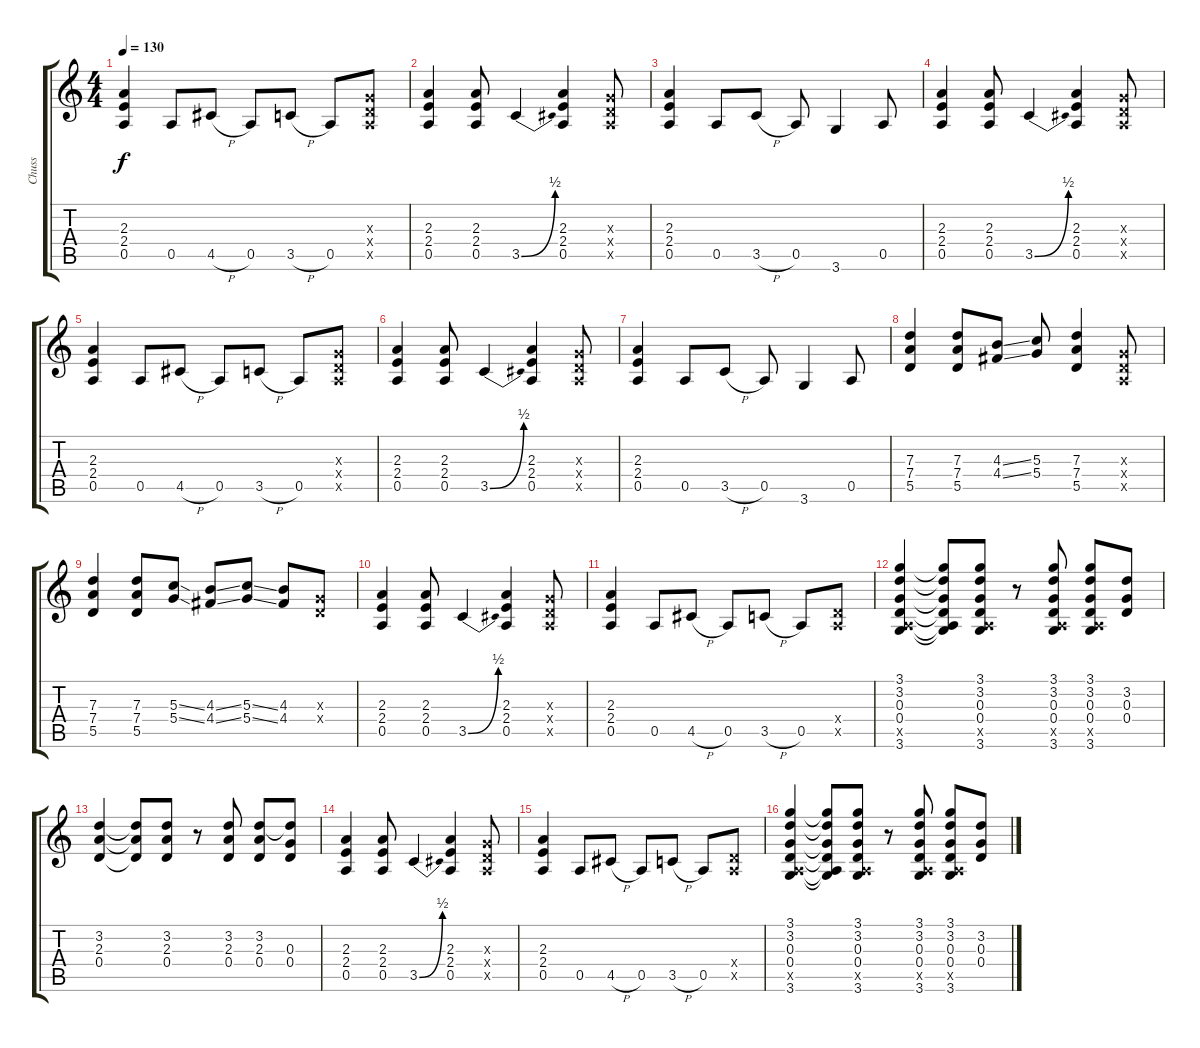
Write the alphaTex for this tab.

\track ("Chuss" "Chuss") {instrument overdrivenguitar}
\staff {score tabs}
\tuning (E4 B3 G3 D3 A2 E2) {hide}
\ts (4 4)
\tempo 130
\clef g2
\ks c
(2.3 2.4 0.5).4{dy f} 0.5.8 4.5{h}.8 0.5.8 3.5{h}.8 0.5.8 (0.3{x} 0.4{x} 0.5{x}).8 |
(2.3 2.4 0.5).4 (2.3 2.4 0.5).8 3.5{be (bend 0 0 60 2)}.4 (2.3 2.4 0.5).4 (0.3{x} 0.4{x} 0.5{x}).8 |
(2.3 2.4 0.5).4 0.5.8 3.5{h}.8 0.5.8 3.6.4 0.5.8 |
(2.3 2.4 0.5).4 (2.3 2.4 0.5).8 3.5{be (bend 0 0 60 2)}.4 (2.3 2.4 0.5).4 (0.3{x} 0.4{x} 0.5{x}).8 |
(2.3 2.4 0.5).4 0.5.8 4.5{h}.8 0.5.8 3.5{h}.8 0.5.8 (0.3{x} 0.4{x} 0.5{x}).8 |
(2.3 2.4 0.5).4 (2.3 2.4 0.5).8 3.5{be (bend 0 0 60 2)}.4 (2.3 2.4 0.5).4 (0.3{x} 0.4{x} 0.5{x}).8 |
(2.3 2.4 0.5).4 0.5.8 3.5{h}.8 0.5.8 3.6.4 0.5.8 |
(7.3 7.4 5.5).4 (7.3 7.4 5.5).8 (4.3{ss} 4.4{ss}).8 (5.3 5.4).8 (7.3 7.4 5.5).4 (0.3{x} 0.4{x} 0.5{x}).8 |
(7.3 7.4 5.5).4 (7.3 7.4 5.5).8 (5.3{ss} 5.4{ss}).8 (4.3{ss} 4.4{ss}).8 (5.3{ss} 5.4{ss}).8 (4.3 4.4).8 (0.3{x} 0.4{x}).8 |
(2.3 2.4 0.5).4 (2.3 2.4 0.5).8 3.5{be (bend 0 0 60 2)}.4 (2.3 2.4 0.5).4 (0.3{x} 0.4{x} 0.5{x}).8 |
(2.3 2.4 0.5).4 0.5.8 4.5{h}.8 0.5.8 3.5{h}.8 0.5.8 (0.4{x} 0.5{x}).8 |
(3.1 3.2 0.3 0.4 0.5{x} 3.6).4 (3.1{t} 3.2{t} 0.3{t} 0.4{t} 0.5{t} 3.6{t}).8 (3.1 3.2 0.3 0.4 0.5{x} 3.6).8 r.8 (3.1 3.2 0.3 0.4 0.5{x} 3.6).8 (3.1 3.2 0.3 0.4 0.5{x} 3.6).8 (3.2 0.3 0.4).8 |
(3.2 2.3 0.4).4 (3.2{t} 2.3{t} 0.4{t}).8 (3.2 2.3 0.4).8 r.8 (3.2 2.3 0.4).8 (3.2 2.3 0.4).8 (3.2{t} 0.3 0.4).8 |
(2.3 2.4 0.5).4 (2.3 2.4 0.5).8 3.5{be (bend 0 0 60 2)}.4 (2.3 2.4 0.5).4 (0.3{x} 0.4{x} 0.5{x}).8 |
(2.3 2.4 0.5).4 0.5.8 4.5{h}.8 0.5.8 3.5{h}.8 0.5.8 (0.4{x} 0.5{x}).8 |
(3.1 3.2 0.3 0.4 0.5{x} 3.6).4 (3.1{t} 3.2{t} 0.3{t} 0.4{t} 0.5{t} 3.6{t}).8 (3.1 3.2 0.3 0.4 0.5{x} 3.6).8 r.8 (3.1 3.2 0.3 0.4 0.5{x} 3.6).8 (3.1 3.2 0.3 0.4 0.5{x} 3.6).8 (3.2 0.3 0.4).8
